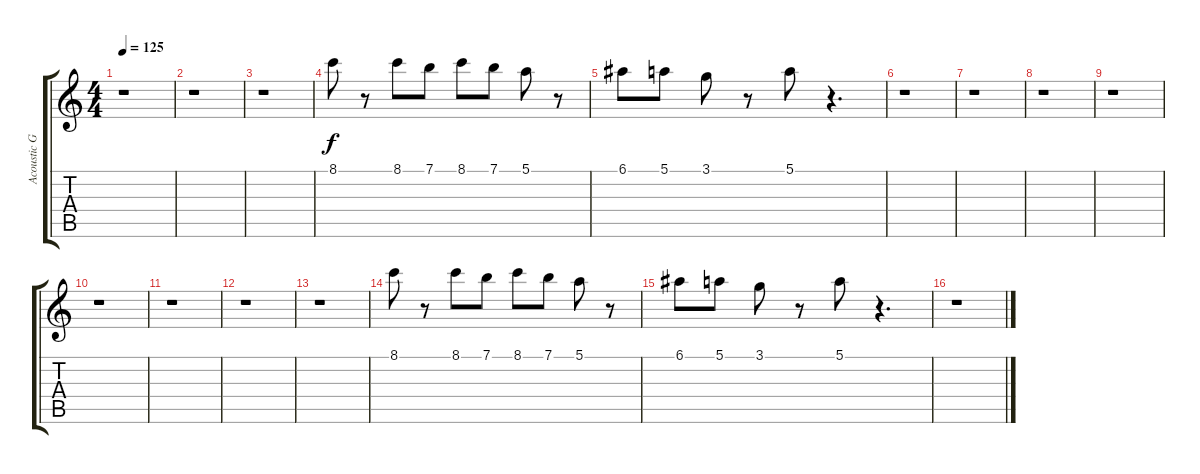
\track ("Acoustic Guitar" "Acoustic G") {instrument acousticguitarnylon}
\staff {score tabs}
\tuning (E4 B3 G3 D3 A2 E2) {hide}
\ts (4 4)
\tempo 125
\clef g2
\ks c
r.1{dy f} |
r.1 |
r.1 |
8.1.8{volume 12 instrument acousticguitarnylon} r.8 8.1.8 7.1.8 8.1.8 7.1.8 5.1.8 r.8 |
6.1.8 5.1.8 3.1.8 r.8 5.1.8 r.4{d} |
r.1 |
r.1 |
r.1 |
r.1 |
r.1 |
r.1 |
r.1 |
r.1 |
8.1.8 r.8 8.1.8 7.1.8 8.1.8 7.1.8 5.1.8 r.8 |
6.1.8 5.1.8 3.1.8 r.8 5.1.8 r.4{d} |
r.1
